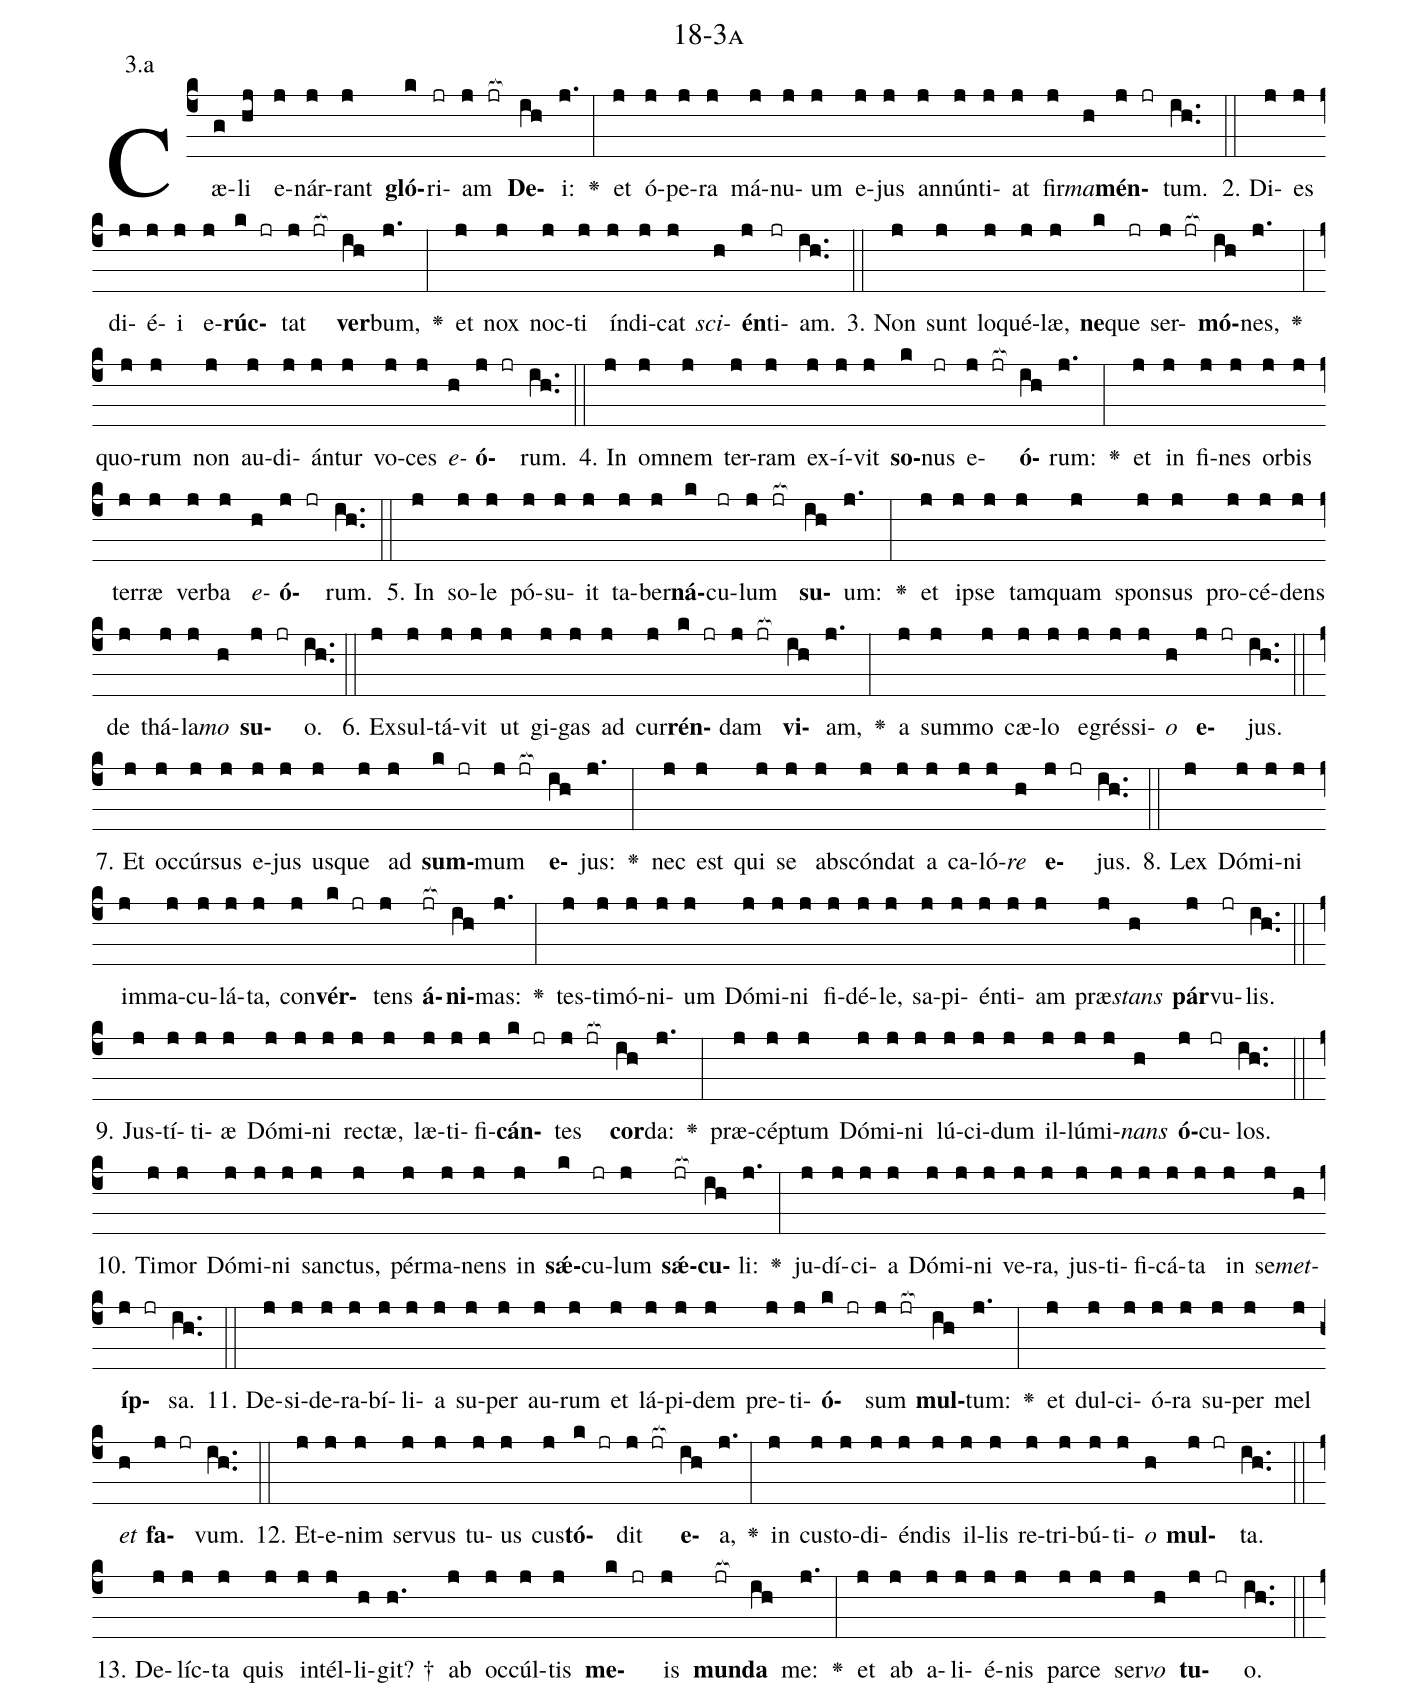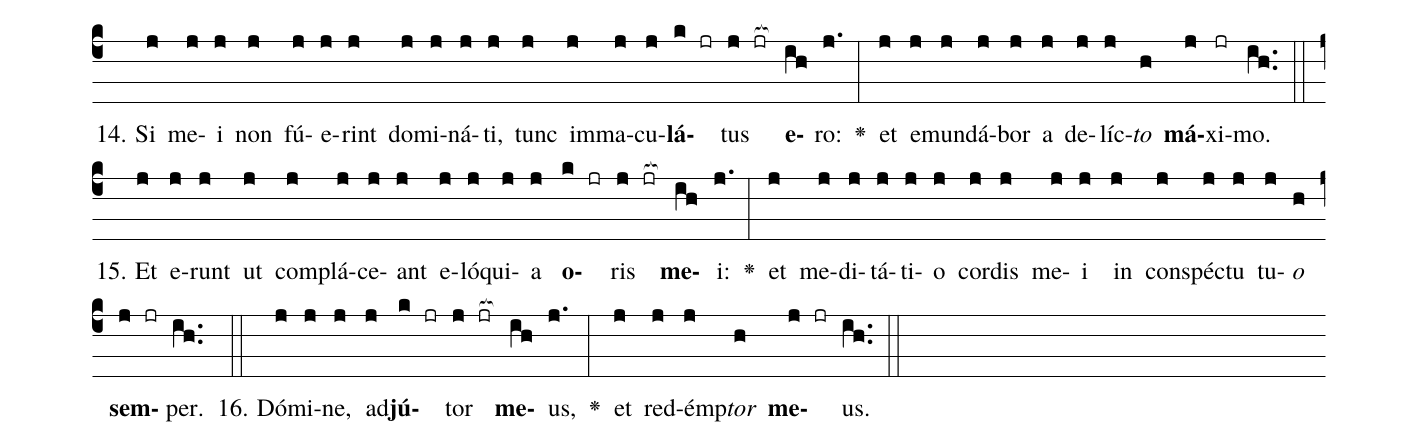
name: 18-3a;
annotation: 3.a;
%%
(c4)Cæ(g)li(hj) e(j)nár(j)rant(j) <b>gló</b>(k)ri(jr)am(j jr[ocb:1{]) <b>De</b>(ih[ocb:0}])i:(j.) <v>\greheightstar</v>(:) et(j) ó(j)pe(j)ra(j) má(j)nu(j)um(j) e(j)jus(j) an(j)nún(j)ti(j)at(j) fir(j)<i>ma</i>(h)<b>mén</b>(j jr)tum.(ih..) (::)
2. Di(j)es(j) di(j)é(j)i(j) e(j)<b>rúc</b>(k jr)tat(j jr[ocb:1{]) <b>ver</b>(ih[ocb:0}])bum,(j.) <v>\greheightstar</v>(:) et(j) nox(j) noc(j)ti(j) ín(j)di(j)cat(j) <i>sci</i>(h)<b>én</b>(j)ti(jr)am.(ih..) (::)
3. Non(j) sunt(j) lo(j)qué(j)læ,(j) <b>ne</b>(k)que(jr) ser(j jr[ocb:1{])<b>mó</b>(ih[ocb:0}])nes,(j.) <v>\greheightstar</v>(:) quo(j)rum(j) non(j) au(j)di(j)án(j)tur(j) vo(j)ces(j) <i>e</i>(h)<b>ó</b>(j jr)rum.(ih..) (::)
4. In(j) om(j)nem(j) ter(j)ram(j) ex(j)í(j)vit(j) <b>so</b>(k)nus(jr) e(j jr[ocb:1{])<b>ó</b>(ih[ocb:0}])rum:(j.) <v>\greheightstar</v>(:) et(j) in(j) fi(j)nes(j) or(j)bis(j) ter(j)ræ(j) ver(j)ba(j) <i>e</i>(h)<b>ó</b>(j jr)rum.(ih..) (::)
5. In(j) so(j)le(j) pó(j)su(j)it(j) ta(j)ber(j)<b>ná</b>(k)cu(jr)lum(j jr[ocb:1{]) <b>su</b>(ih[ocb:0}])um:(j.) <v>\greheightstar</v>(:) et(j) ip(j)se(j) tam(j)quam(j) spon(j)sus(j) pro(j)cé(j)dens(j) de(j) thá(j)la(j)<i>mo</i>(h) <b>su</b>(j jr)o.(ih..) (::)
6. Ex(j)sul(j)tá(j)vit(j) ut(j) gi(j)gas(j) ad(j) cur(j)<b>rén</b>(k jr)dam(j jr[ocb:1{]) <b>vi</b>(ih[ocb:0}])am,(j.) <v>\greheightstar</v>(:) a(j) sum(j)mo(j) cæ(j)lo(j) e(j)grés(j)si(j)<i>o</i>(h) <b>e</b>(j jr)jus.(ih..) (::)
7. Et(j) oc(j)cúr(j)sus(j) e(j)jus(j) us(j)que(j) ad(j) <b>sum</b>(k jr)mum(j jr[ocb:1{]) <b>e</b>(ih[ocb:0}])jus:(j.) <v>\greheightstar</v>(:) nec(j) est(j) qui(j) se(j) abs(j)cón(j)dat(j) a(j) ca(j)ló(j)<i>re</i>(h) <b>e</b>(j jr)jus.(ih..) (::)
8. Lex(j) Dó(j)mi(j)ni(j) im(j)ma(j)cu(j)lá(j)ta,(j) con(j)<b>vér</b>(k jr)tens(j) <b>á</b>(jr[ocb:1{])<b>ni</b>(ih[ocb:0}])mas:(j.) <v>\greheightstar</v>(:) tes(j)ti(j)mó(j)ni(j)um(j) Dó(j)mi(j)ni(j) fi(j)dé(j)le,(j) sa(j)pi(j)én(j)ti(j)am(j) præ(j)<i>stans</i>(h) <b>pár</b>(j)vu(jr)lis.(ih..) (::)
9. Jus(j)tí(j)ti(j)æ(j) Dó(j)mi(j)ni(j) rec(j)tæ,(j) læ(j)ti(j)fi(j)<b>cán</b>(k jr)tes(j jr[ocb:1{]) <b>cor</b>(ih[ocb:0}])da:(j.) <v>\greheightstar</v>(:) præ(j)cép(j)tum(j) Dó(j)mi(j)ni(j) lú(j)ci(j)dum(j) il(j)lú(j)mi(j)<i>nans</i>(h) <b>ó</b>(j)cu(jr)los.(ih..) (::)
10. Ti(j)mor(j) Dó(j)mi(j)ni(j) sanc(j)tus,(j) pér(j)ma(j)nens(j) in(j) <b>sǽ</b>(k)cu(jr)lum(j) <b>sǽ</b>(jr[ocb:1{])<b>cu</b>(ih[ocb:0}])li:(j.) <v>\greheightstar</v>(:) ju(j)dí(j)ci(j)a(j) Dó(j)mi(j)ni(j) ve(j)ra,(j) jus(j)ti(j)fi(j)cá(j)ta(j) in(j) se(j)<i>met</i>(h)<b>íp</b>(j jr)sa.(ih..) (::)
11. De(j)si(j)de(j)ra(j)bí(j)li(j)a(j) su(j)per(j) au(j)rum(j) et(j) lá(j)pi(j)dem(j) pre(j)ti(j)<b>ó</b>(k jr)sum(j jr[ocb:1{]) <b>mul</b>(ih[ocb:0}])tum:(j.) <v>\greheightstar</v>(:) et(j) dul(j)ci(j)ó(j)ra(j) su(j)per(j) mel(j) <i>et</i>(h) <b>fa</b>(j jr)vum.(ih..) (::)
12. Et(j)e(j)nim(j) ser(j)vus(j) tu(j)us(j) cus(j)<b>tó</b>(k jr)dit(j jr[ocb:1{]) <b>e</b>(ih[ocb:0}])a,(j.) <v>\greheightstar</v>(:) in(j) cus(j)to(j)di(j)én(j)dis(j) il(j)lis(j) re(j)tri(j)bú(j)ti(j)<i>o</i>(h) <b>mul</b>(j jr)ta.(ih..) (::)
13. De(j)líc(j)ta(j) quis(j) in(j)tél(j)li(h)git? †(h.) ab(j) oc(j)cúl(j)tis(j) <b>me</b>(k jr)is(j) <b>mun</b>(jr[ocb:1{])<b>da</b>(ih[ocb:0}]) me:(j.) <v>\greheightstar</v>(:) et(j) ab(j) a(j)li(j)é(j)nis(j) par(j)ce(j) ser(j)<i>vo</i>(h) <b>tu</b>(j jr)o.(ih..) (::)
14. Si(j) me(j)i(j) non(j) fú(j)e(j)rint(j) do(j)mi(j)ná(j)ti,(j) tunc(j) im(j)ma(j)cu(j)<b>lá</b>(k jr)tus(j jr[ocb:1{]) <b>e</b>(ih[ocb:0}])ro:(j.) <v>\greheightstar</v>(:) et(j) e(j)mun(j)dá(j)bor(j) a(j) de(j)líc(j)<i>to</i>(h) <b>má</b>(j)xi(jr)mo.(ih..) (::)
15. Et(j) e(j)runt(j) ut(j) com(j)plá(j)ce(j)ant(j) e(j)ló(j)qui(j)a(j) <b>o</b>(k jr)ris(j jr[ocb:1{]) <b>me</b>(ih[ocb:0}])i:(j.) <v>\greheightstar</v>(:) et(j) me(j)di(j)tá(j)ti(j)o(j) cor(j)dis(j) me(j)i(j) in(j) con(j)spéc(j)tu(j) tu(j)<i>o</i>(h) <b>sem</b>(j jr)per.(ih..) (::)
16. Dó(j)mi(j)ne,(j) ad(j)<b>jú</b>(k jr)tor(j jr[ocb:1{]) <b>me</b>(ih[ocb:0}])us,(j.) <v>\greheightstar</v>(:) et(j) red(j)émp(j)<i>tor</i>(h) <b>me</b>(j jr)us.(ih..) (::)
